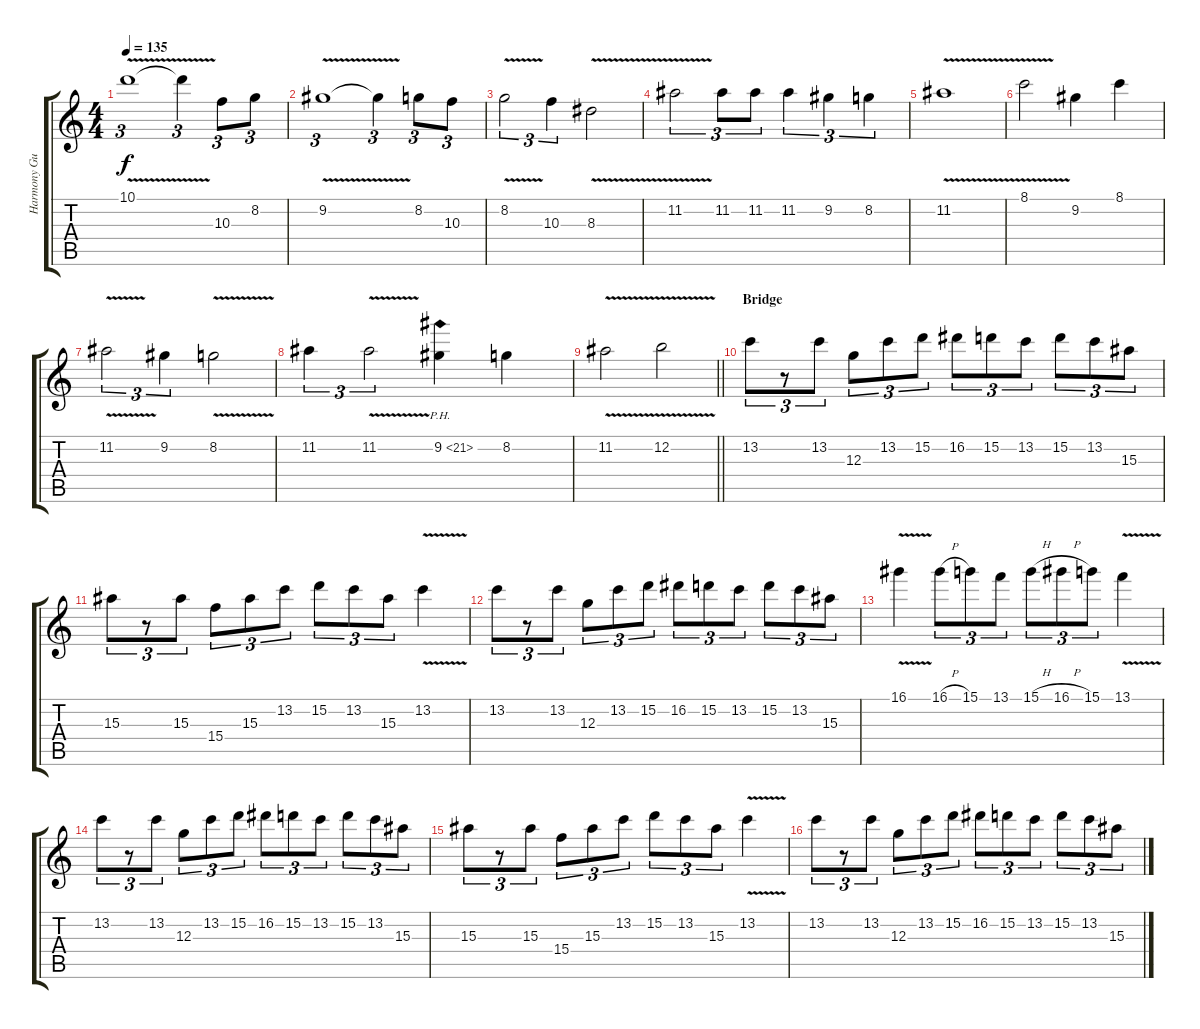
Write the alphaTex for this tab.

\track ("Harmony Guitar" "Harmony Gu") {instrument overdrivenguitar}
\staff {score tabs}
\tuning (E4 B3 G3 D3 A2 E2) {hide}
\ts (4 4)
\tempo 135
\clef g2
\ks c
10.1{v}.1{tu (3 2) dy f} 10.1{t}.4{tu (3 2)} 10.3.8{tu (3 2)} 8.2.8{tu (3 2)} |
9.2{v}.1{tu (3 2)} 9.2{t}.4{tu (3 2)} 8.2.8{tu (3 2)} 10.3.8{tu (3 2)} |
8.2{v}.2{tu (3 2)} 10.3.4{tu (3 2)} 8.3{v}.2 |
11.2{v}.2{tu (3 2)} 11.2.8{tu (3 2)} 11.2.8{tu (3 2)} 11.2.4{tu (3 2)} 9.2.4{tu (3 2)} 8.2.4{tu (3 2)} |
11.2{v}.1 |
8.1{v}.2 9.2.4 8.1.4 |
11.2{v}.2{tu (3 2)} 9.2.4{tu (3 2)} 8.2{v}.2 |
11.2.4{tu (3 2)} 11.2{v}.2{tu (3 2)} 9.2{ph 12}.4 8.2.4 |
\barLineRight lightlight
11.2{v}.2 12.2{v}.2 |
\section ("" "Bridge")
13.2.8{tu (3 2)} r.8{tu (3 2)} 13.2.8{tu (3 2)} 12.3.8{tu (3 2)} 13.2.8{tu (3 2)} 15.2.8{tu (3 2)} 16.2.8{tu (3 2)} 15.2.8{tu (3 2)} 13.2.8{tu (3 2)} 15.2.8{tu (3 2)} 13.2.8{tu (3 2)} 15.3.8{tu (3 2)} |
15.3.8{tu (3 2)} r.8{tu (3 2)} 15.3.8{tu (3 2)} 15.4.8{tu (3 2)} 15.3.8{tu (3 2)} 13.2.8{tu (3 2)} 15.2.8{tu (3 2)} 13.2.8{tu (3 2)} 15.3.8{tu (3 2)} 13.2{v}.4 |
13.2.8{tu (3 2)} r.8{tu (3 2)} 13.2.8{tu (3 2)} 12.3.8{tu (3 2)} 13.2.8{tu (3 2)} 15.2.8{tu (3 2)} 16.2.8{tu (3 2)} 15.2.8{tu (3 2)} 13.2.8{tu (3 2)} 15.2.8{tu (3 2)} 13.2.8{tu (3 2)} 15.3.8{tu (3 2)} |
16.1{v}.4 16.1{h}.8{tu (3 2)} 15.1.8{tu (3 2)} 13.1.8{tu (3 2)} 15.1{h}.8{tu (3 2)} 16.1{h}.8{tu (3 2)} 15.1.8{tu (3 2)} 13.1{v}.4 |
13.2.8{tu (3 2)} r.8{tu (3 2)} 13.2.8{tu (3 2)} 12.3.8{tu (3 2)} 13.2.8{tu (3 2)} 15.2.8{tu (3 2)} 16.2.8{tu (3 2)} 15.2.8{tu (3 2)} 13.2.8{tu (3 2)} 15.2.8{tu (3 2)} 13.2.8{tu (3 2)} 15.3.8{tu (3 2)} |
15.3.8{tu (3 2)} r.8{tu (3 2)} 15.3.8{tu (3 2)} 15.4.8{tu (3 2)} 15.3.8{tu (3 2)} 13.2.8{tu (3 2)} 15.2.8{tu (3 2)} 13.2.8{tu (3 2)} 15.3.8{tu (3 2)} 13.2{v}.4 |
13.2.8{tu (3 2)} r.8{tu (3 2)} 13.2.8{tu (3 2)} 12.3.8{tu (3 2)} 13.2.8{tu (3 2)} 15.2.8{tu (3 2)} 16.2.8{tu (3 2)} 15.2.8{tu (3 2)} 13.2.8{tu (3 2)} 15.2.8{tu (3 2)} 13.2.8{tu (3 2)} 15.3.8{tu (3 2)}
